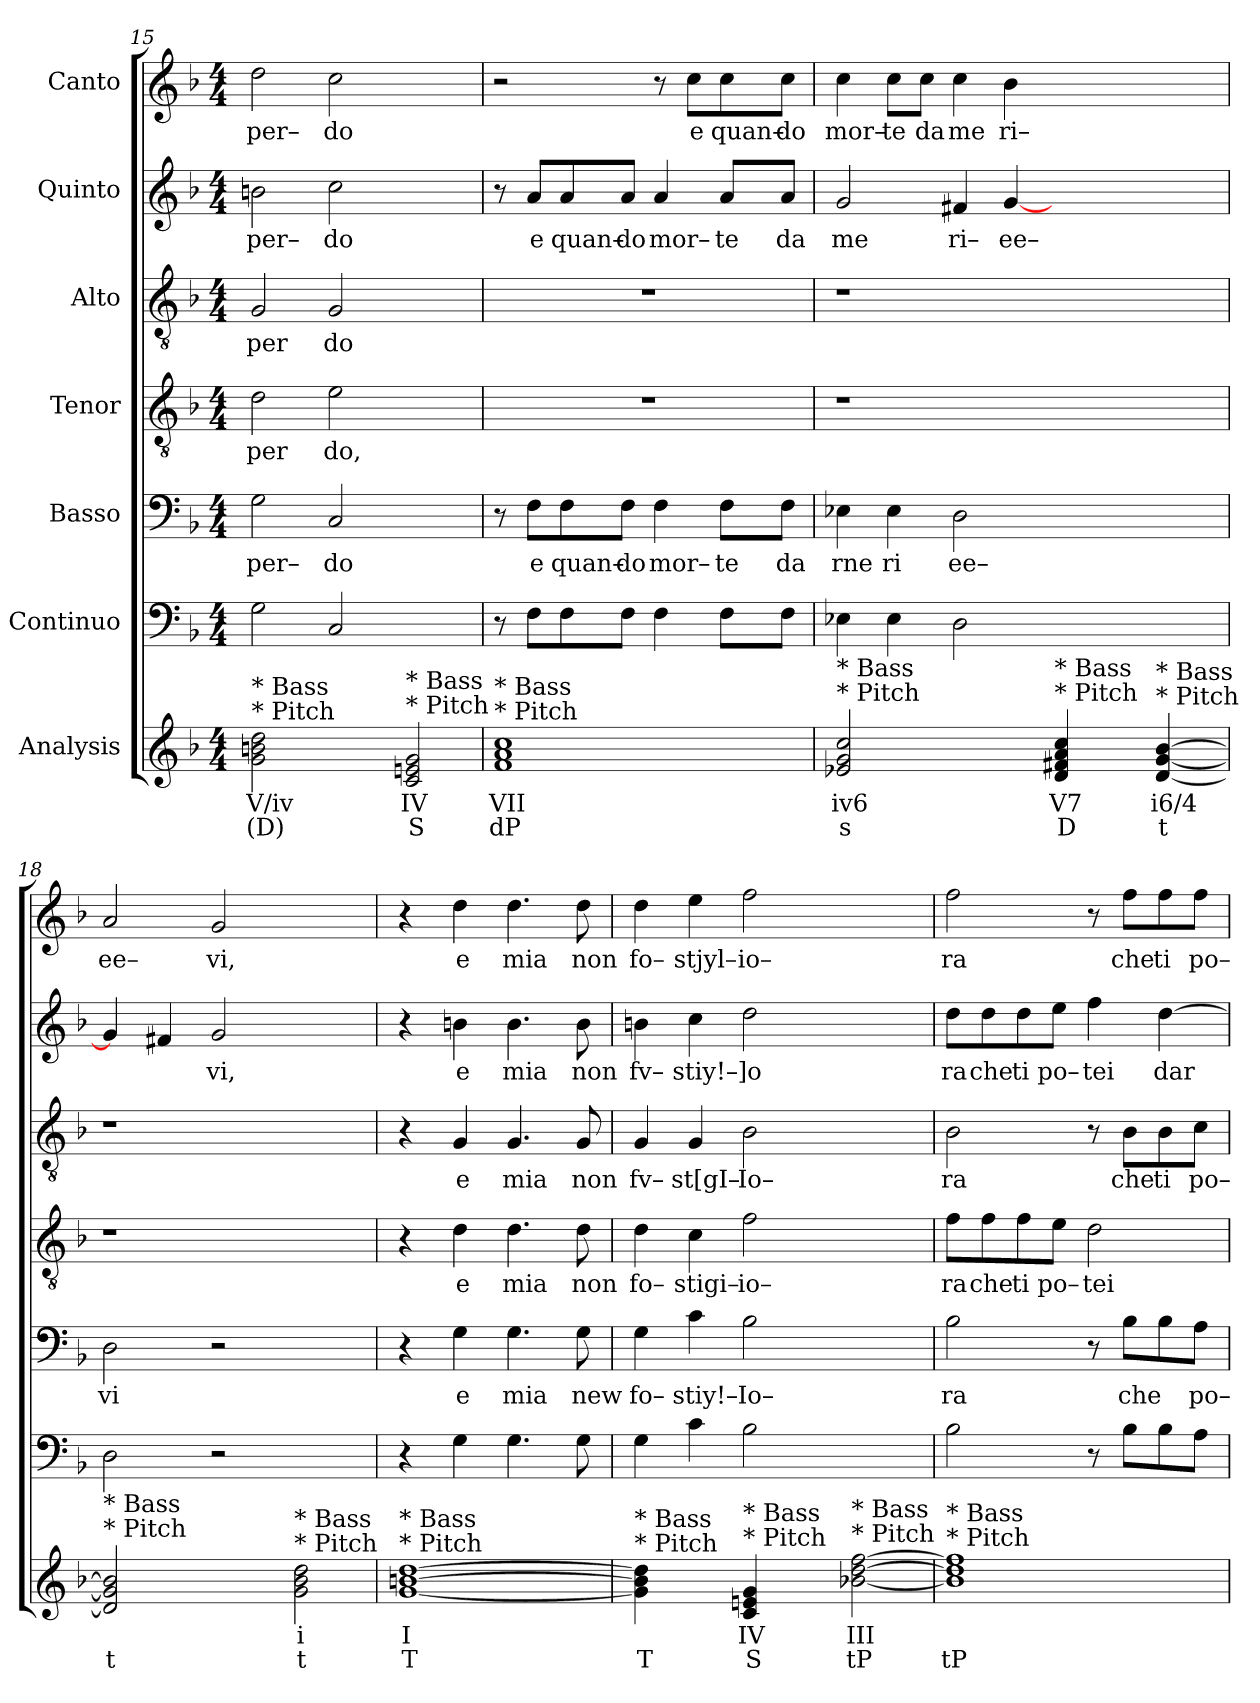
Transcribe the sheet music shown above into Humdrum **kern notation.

**kern	**text	**text	**kern	**kern	**text	**kern	**text	**kern	**text	**kern	**text	**kern	**text
*part7	*part7	*part7	*part6	*part5	*part5	*part4	*part4	*part3	*part3	*part2	*part2	*part1	*part1
*staff7	*staff7	*staff7	*staff6	*staff5	*staff5	*staff4	*staff4	*staff3	*staff3	*staff2	*staff2	*staff1	*staff1
*I"Analysis	*	*	*I"Continuo	*I"Basso	*	*I"Tenor	*	*I"Alto	*	*I"Quinto	*	*I"Canto	*
*	*	*	*clefF4	*clefF4	*	*clefGv2	*	*clefGv2	*	*clefG2	*	*clefG2	*
*k[b-]	*	*	*k[b-]	*k[b-]	*	*k[b-]	*	*k[b-]	*	*k[b-]	*	*k[b-]	*
*	*	*	*F:	*F:	*	*F:	*	*F:	*	*F:	*	*F:	*
*M4/4	*	*	*M4/4	*M4/4	*	*M4/4	*	*M4/4	*	*M4/4	*	*M4/4	*
=15	=15	=15	=15	=15	=15	=15	=15	=15	=15	=15	=15	=15	=15
!	!	!	!	!	!LO:LY:b	!	!	!	!	!	!	!	!
!	!	!	!	!	!	!	!LO:LY:b	!	!	!	!	!	!
!	!	!	!	!	!	!	!	!	!LO:LY:b	!	!	!	!
!	!	!	!	!	!	!	!	!	!	!	!LO:LY:b	!	!
!LO:TX:a:t=* Pitch	!	!	!	!	!	!	!	!	!	!	!	!	!
!LO:TX:a:t=* Bass	!	!	!	!	!	!	!	!	!	!	!	!	!
!	!	!	!	!	!	!	!	!	!	!	!	!	!LO:LY:b
2g 2bn 2dd	V/iv	(D)	2G\	2G\	per–	2d\	per	2G/	per	2bn\	per–	2dd\	per–
!	!	!	!	!	!LO:LY:b	!	!	!	!	!	!	!	!
!	!	!	!	!	!	!	!LO:LY:b	!	!	!	!	!	!
!	!	!	!	!	!	!	!	!	!LO:LY:b	!	!	!	!
!	!	!	!	!	!	!	!	!	!	!	!LO:LY:b	!	!
!	!	!	!	!	!	!	!	!	!	!	!	!	!LO:LY:b
2ryy	.	.	2C/	2C/	do	2e\	do,	2G/	do	2cc\	do	2cc\	do
!LO:TX:a:t=* Pitch	!	!	!	!	!	!	!	!	!	!	!	!	!
!LO:TX:a:t=* Bass	!	!	!	!	!	!	!	!	!	!	!	!	!
2c 2en 2g	IV	S	2ryy	2ryy	.	2ryy	.	2ryy	.	2ryy	.	2ryy	.
=16	=16	=16	=16	=16	=16	=16	=16	=16	=16	=16	=16	=16	=16
!LO:TX:a:t=* Pitch	!	!	!	!	!	!	!	!	!	!	!	!	!
!LO:TX:a:t=* Bass	!	!	!	!	!	!	!	!	!	!	!	!	!
1f 1a 1cc	VII	dP	8r	8r	.	1r	.	1r	.	8r	.	2r	.
!	!	!	!	!	!LO:LY:b	!	!	!	!	!	!	!	!
!	!	!	!	!	!	!	!	!	!	!	!LO:LY:b	!	!
.	.	.	8F\L	8F\L	e	.	.	.	.	8a/L	e	.	.
!	!	!	!	!	!LO:LY:b	!	!	!	!	!	!	!	!
!	!	!	!	!	!	!	!	!	!	!	!LO:LY:b	!	!
.	.	.	8F\	8F\	quan–	.	.	.	.	8a/	quan–	.	.
!	!	!	!	!	!LO:LY:b	!	!	!	!	!	!	!	!
!	!	!	!	!	!	!	!	!	!	!	!LO:LY:b	!	!
.	.	.	8F\J	8F\J	do	.	.	.	.	8a/J	do	.	.
!	!	!	!	!	!LO:LY:b	!	!	!	!	!	!	!	!
!	!	!	!	!	!	!	!	!	!	!	!LO:LY:b	!	!
.	.	.	4F\	4F\	mor–	.	.	.	.	4a/	mor–	8r	.
!	!	!	!	!	!	!	!	!	!	!	!	!	!LO:LY:b
.	.	.	.	.	.	.	.	.	.	.	.	8cc\L	e
!	!	!	!	!	!LO:LY:b	!	!	!	!	!	!	!	!
!	!	!	!	!	!	!	!	!	!	!	!LO:LY:b	!	!
!	!	!	!	!	!	!	!	!	!	!	!	!	!LO:LY:b
.	.	.	8F\L	8F\L	te	.	.	.	.	8a/L	te	8cc\	quan–
!	!	!	!	!	!LO:LY:b	!	!	!	!	!	!	!	!
!	!	!	!	!	!	!	!	!	!	!	!LO:LY:b	!	!
!	!	!	!	!	!	!	!	!	!	!	!	!	!LO:LY:b
.	.	.	8F\J	8F\J	da	.	.	.	.	8a/J	da	8cc\J	do
=17	=17	=17	=17	=17	=17	=17	=17	=17	=17	=17	=17	=17	=17
!	!	!	!	!	!LO:LY:b	!	!	!	!	!	!	!	!
!	!	!	!	!	!	!	!	!	!	!	!LO:LY:b	!	!
!LO:TX:a:t=* Pitch	!	!	!	!	!	!	!	!	!	!	!	!	!
!LO:TX:a:t=* Bass	!	!	!	!	!	!	!	!	!	!	!	!	!
!	!	!	!	!	!	!	!	!	!	!	!	!	!LO:LY:b
2e-X 2g 2cc	iv6	s	4E-X\	4E-X\	rne	1r	.	1r	.	2g/	me	4cc\	mor–
!	!	!	!	!	!LO:LY:b	!	!	!	!	!	!	!	!
!	!	!	!	!	!	!	!	!	!	!	!	!	!LO:LY:b
.	.	.	4E-\	4E-\	ri	.	.	.	.	.	.	8cc\L	te
!	!	!	!	!	!	!	!	!	!	!	!	!	!LO:LY:b
.	.	.	.	.	.	.	.	.	.	.	.	8cc\J	da
!	!	!	!	!	!LO:LY:b	!	!	!	!	!	!	!	!
!	!	!	!	!	!	!	!	!	!	!	!LO:LY:b	!	!
!	!	!	!	!	!	!	!	!	!	!	!	!	!LO:LY:b
2ryy	.	.	2D\	2D\	ee–	.	.	.	.	4f#X/	ri–	4cc\	me
!	!	!	!	!	!	!	!	!	!	!	!LO:LY:b	!	!
!	!	!	!	!	!	!	!	!	!	!	!	!	!LO:LY:b
.	.	.	.	.	.	.	.	.	.	[4g/	ee–	4b-\	ri–
!LO:TX:a:t=* Pitch	!	!	!	!	!	!	!	!	!	!	!	!	!
!LO:TX:a:t=* Bass	!	!	!	!	!	!	!	!	!	!	!	!	!
4d 4f#X 4a 4cc	V7	D	2.ryy	2.ryy	.	2.ryy	.	2.ryy	.	2.ryy	.	2.ryy	.
4ryy	.	.	.	.	.	.	.	.	.	.	.	.	.
!LO:TX:a:t=* Pitch	!	!	!	!	!	!	!	!	!	!	!	!	!
!LO:TX:a:t=* Bass	!	!	!	!	!	!	!	!	!	!	!	!	!
[4d [4g [4b-	i6/4	t	.	.	.	.	.	.	.	.	.	.	.
=18	=18	=18	=18	=18	=18	=18	=18	=18	=18	=18	=18	=18	=18
!	!	!	!	!	!LO:LY:b	!	!	!	!	!	!	!	!
!LO:TX:a:t=* Pitch	!	!	!	!	!	!	!	!	!	!	!	!	!
!LO:TX:a:t=* Bass	!	!	!	!	!	!	!	!	!	!	!	!	!
!	!	!	!	!	!	!	!	!	!	!	!	!	!LO:LY:b
2d] 2g] 2b-]	.	t	2D\	2D\	vi	1r	.	1r	.	4g/]	.	2a/	ee–
.	.	.	.	.	.	.	.	.	.	4f#X/	.	.	.
!	!	!	!	!	!	!	!	!	!	!	!LO:LY:b	!	!
!	!	!	!	!	!	!	!	!	!	!	!	!	!LO:LY:b
2ryy	.	.	2r	2r	.	.	.	.	.	2g/	vi,	2g/	vi,
!LO:TX:a:t=* Pitch	!	!	!	!	!	!	!	!	!	!	!	!	!
!LO:TX:a:t=* Bass	!	!	!	!	!	!	!	!	!	!	!	!	!
2g 2b- 2dd	i	t	2ryy	2ryy	.	2ryy	.	2ryy	.	2ryy	.	2ryy	.
=19	=19	=19	=19	=19	=19	=19	=19	=19	=19	=19	=19	=19	=19
!LO:TX:a:t=* Pitch	!	!	!	!	!	!	!	!	!	!	!	!	!
!LO:TX:a:t=* Bass	!	!	!	!	!	!	!	!	!	!	!	!	!
[1g [1bn [1dd	I	T	4r	4r	.	4r	.	4r	.	4r	.	4r	.
!	!	!	!	!	!LO:LY:b	!	!	!	!	!	!	!	!
!	!	!	!	!	!	!	!LO:LY:b	!	!	!	!	!	!
!	!	!	!	!	!	!	!	!	!LO:LY:b	!	!	!	!
!	!	!	!	!	!	!	!	!	!	!	!LO:LY:b	!	!
!	!	!	!	!	!	!	!	!	!	!	!	!	!LO:LY:b
.	.	.	4G\	4G\	e	4d\	e	4G/	e	4bn\	e	4dd\	e
!	!	!	!	!	!LO:LY:b	!	!	!	!	!	!	!	!
!	!	!	!	!	!	!	!LO:LY:b	!	!	!	!	!	!
!	!	!	!	!	!	!	!	!	!LO:LY:b	!	!	!	!
!	!	!	!	!	!	!	!	!	!	!	!LO:LY:b	!	!
!	!	!	!	!	!	!	!	!	!	!	!	!	!LO:LY:b
.	.	.	4.G\	4.G\	mia	4.d\	mia	4.G/	mia	4.b\	mia	4.dd\	mia
!	!	!	!	!	!LO:LY:b	!	!	!	!	!	!	!	!
!	!	!	!	!	!	!	!LO:LY:b	!	!	!	!	!	!
!	!	!	!	!	!	!	!	!	!LO:LY:b	!	!	!	!
!	!	!	!	!	!	!	!	!	!	!	!LO:LY:b	!	!
!	!	!	!	!	!	!	!	!	!	!	!	!	!LO:LY:b
.	.	.	8G\	8G\	new	8d\	non	8G/	non	8b\	non	8dd\	non
=20	=20	=20	=20	=20	=20	=20	=20	=20	=20	=20	=20	=20	=20
!	!	!	!	!	!LO:LY:b	!	!	!	!	!	!	!	!
!	!	!	!	!	!	!	!LO:LY:b	!	!	!	!	!	!
!	!	!	!	!	!	!	!	!	!LO:LY:b	!	!	!	!
!	!	!	!	!	!	!	!	!	!	!	!LO:LY:b	!	!
!LO:TX:a:t=* Pitch	!	!	!	!	!	!	!	!	!	!	!	!	!
!LO:TX:a:t=* Bass	!	!	!	!	!	!	!	!	!	!	!	!	!
!	!	!	!	!	!	!	!	!	!	!	!	!	!LO:LY:b
4g] 4b] 4dd]	.	T	4G\	4G\	fo–	4d\	fo–	4G/	fv–	4bn\	fv–	4dd\	fo–
!	!	!	!	!	!LO:LY:b	!	!	!	!	!	!	!	!
!	!	!	!	!	!	!	!LO:LY:b	!	!	!	!	!	!
!	!	!	!	!	!	!	!	!	!LO:LY:b	!	!	!	!
!	!	!	!	!	!	!	!	!	!	!	!LO:LY:b	!	!
!	!	!	!	!	!	!	!	!	!	!	!	!	!LO:LY:b
4ryy	.	.	4c\	4c\	stiy!–	4c\	stigi–	4G/	st[gI–	4cc\	stiy!–	4ee\	stjyl–
!	!	!	!	!	!LO:LY:b	!	!	!	!	!	!	!	!
!	!	!	!	!	!	!	!LO:LY:b	!	!	!	!	!	!
!	!	!	!	!	!	!	!	!	!LO:LY:b	!	!	!	!
!	!	!	!	!	!	!	!	!	!	!	!LO:LY:b	!	!
!LO:TX:a:t=* Pitch	!	!	!	!	!	!	!	!	!	!	!	!	!
!LO:TX:a:t=* Bass	!	!	!	!	!	!	!	!	!	!	!	!	!
!	!	!	!	!	!	!	!	!	!	!	!	!	!LO:LY:b
4c 4en 4g	IV	S	2B-\	2B-\	Io–	2f\	io–	2B-\	Io–	2dd\	]o	2ff\	io–
4ryy	.	.	.	.	.	.	.	.	.	.	.	.	.
!LO:TX:a:t=* Pitch	!	!	!	!	!	!	!	!	!	!	!	!	!
!LO:TX:a:t=* Bass	!	!	!	!	!	!	!	!	!	!	!	!	!
[2b-X [2dd [2ff	III	tP	2ryy	2ryy	.	2ryy	.	2ryy	.	2ryy	.	2ryy	.
=21	=21	=21	=21	=21	=21	=21	=21	=21	=21	=21	=21	=21	=21
!	!	!	!	!	!LO:LY:b	!	!	!	!	!	!	!	!
!	!	!	!	!	!	!	!LO:LY:b	!	!	!	!	!	!
!	!	!	!	!	!	!	!	!	!LO:LY:b	!	!	!	!
!	!	!	!	!	!	!	!	!	!	!	!LO:LY:b	!	!
!LO:TX:a:t=* Pitch	!	!	!	!	!	!	!	!	!	!	!	!	!
!LO:TX:a:t=* Bass	!	!	!	!	!	!	!	!	!	!	!	!	!
!	!	!	!	!	!	!	!	!	!	!	!	!	!LO:LY:b
1b-] 1dd] 1ff]	.	tP	2B-\	2B-\	ra	8f\L	ra	2B-\	ra	8dd\L	ra	2ff\	ra
!	!	!	!	!	!	!	!LO:LY:b	!	!	!	!	!	!
!	!	!	!	!	!	!	!	!	!	!	!LO:LY:b	!	!
.	.	.	.	.	.	8f\	che	.	.	8dd\	che	.	.
!	!	!	!	!	!	!	!LO:LY:b	!	!	!	!	!	!
!	!	!	!	!	!	!	!	!	!	!	!LO:LY:b	!	!
.	.	.	.	.	.	8f\	ti	.	.	8dd\	ti	.	.
!	!	!	!	!	!	!	!LO:LY:b	!	!	!	!	!	!
!	!	!	!	!	!	!	!	!	!	!	!LO:LY:b	!	!
.	.	.	.	.	.	8e\J	po–	.	.	8ee\J	po–	.	.
!	!	!	!	!	!	!	!LO:LY:b	!	!	!	!	!	!
!	!	!	!	!	!	!	!	!	!	!	!LO:LY:b	!	!
.	.	.	8r	8r	.	2d\	tei	8r	.	4ff\	tei	8r	.
!	!	!	!	!	!LO:LY:b	!	!	!	!	!	!	!	!
!	!	!	!	!	!	!	!	!	!LO:LY:b	!	!	!	!
!	!	!	!	!	!	!	!	!	!	!	!	!	!LO:LY:b
.	.	.	8B-\L	8B-\L	che	.	.	8B-\L	che	.	.	8ff\L	che
!	!	!	!	!	!	!	!	!	!LO:LY:b	!	!	!	!
!	!	!	!	!	!	!	!	!	!	!	!LO:LY:b	!	!
!	!	!	!	!	!	!	!	!	!	!	!	!	!LO:LY:b
.	.	.	8B-\	8B-\	.	.	.	8B-\	ti	[4dd\	dar	8ff\	ti
!	!	!	!	!	!LO:LY:b	!	!	!	!	!	!	!	!
!	!	!	!	!	!	!	!	!	!LO:LY:b	!	!	!	!
!	!	!	!	!	!	!	!	!	!	!	!	!	!LO:LY:b
.	.	.	8A\J	8A\J	po–	.	.	8c\J	po–	.	.	8ff\J	po–
=	=	=	=	=	=	=	=	=	=	=	=	=	=
*-	*-	*-	*-	*-	*-	*-	*-	*-	*-	*-	*-	*-	*-
